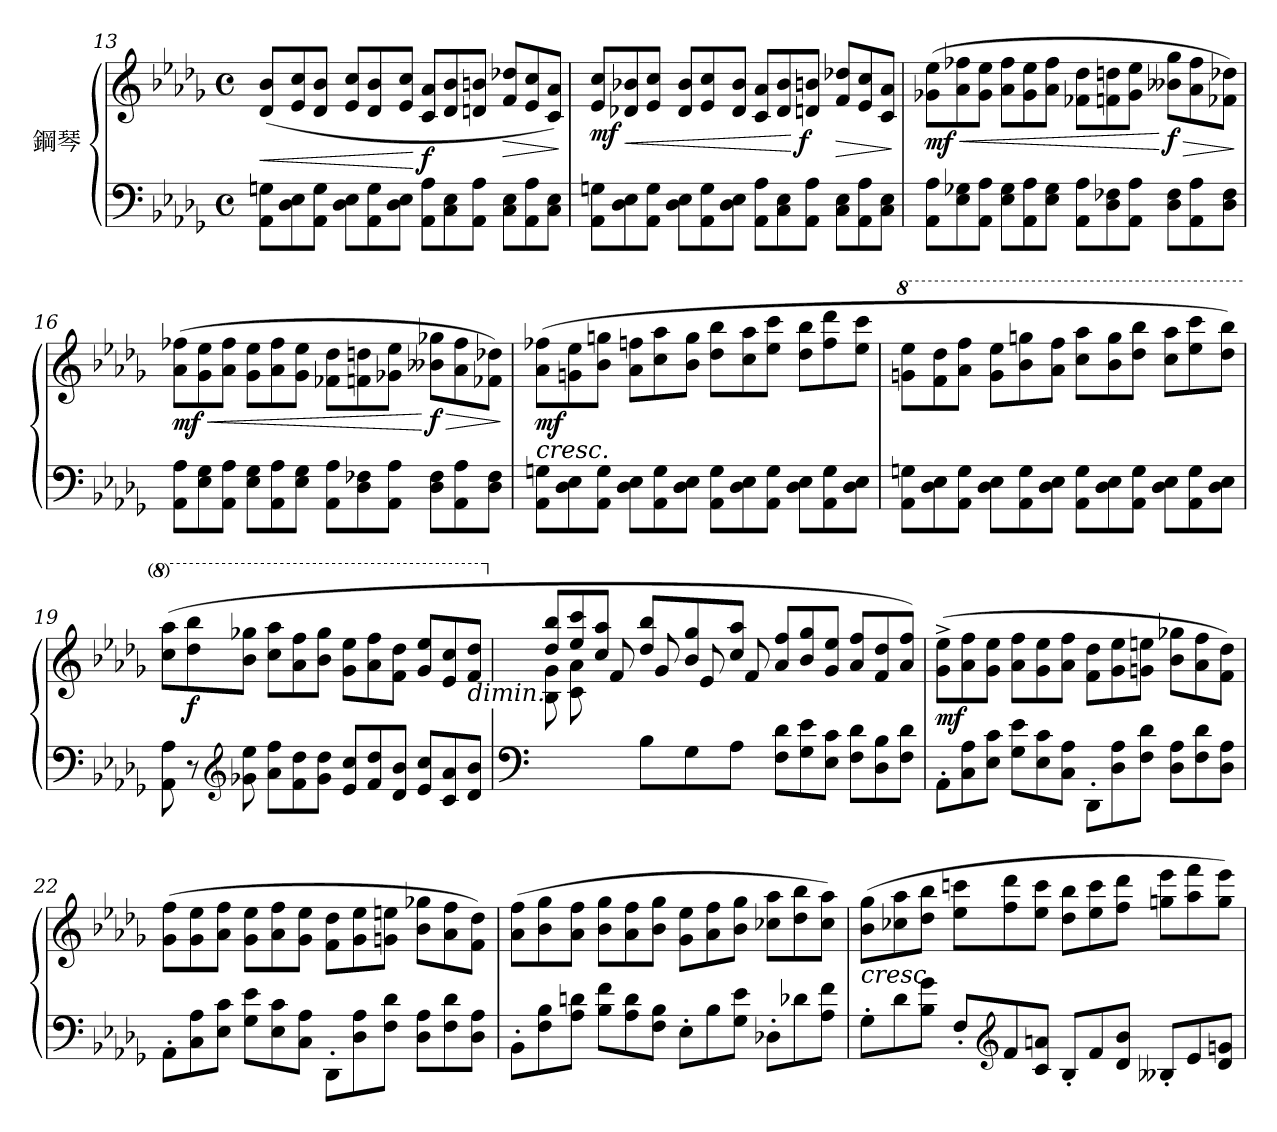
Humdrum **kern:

**kern	**kern	**dynam
*part1	*part1	*part1
*staff2	*staff1	*staff1/2
*I"鋼琴	*	*
!!LO:LB:g=z
*clefF4	*clefG2	*
*k[b-e-a-d-g-]	*k[b-e-a-d-g-]	*
*M4/4	*M4/4	*
*met(c)	*met(c)	*
*Xtuplet	*Xtuplet	*
=13	=13	=13
!	!	!LO:HP:b
12AA-\ 12Gn\L	(>12d-/ 12b-/L	<
12D-\ 12E-\	12e-/ 12cc/	.
12AA-\ 12G\J	12d-/ 12b-/J	.
12D-\ 12E-\L	12e-/ 12cc/L	.
12AA-\ 12G\	12d-/ 12b-/	.
12D-\ 12E-\J	12e-/ 12cc/J	.
!	!	!LO:DY:n=1:b
12AA-\ 12A-\L	12c/ 12a-/L	[ f
12C\ 12E-\	12d-/ 12b-/	.
12AA-\ 12A-\J	12dn/ 12bn/J	.
!	!	!LO:HP:b
12C\ 12E-\L	12f/ 12dd-X/L	>
12AA-\ 12A-\	12e-/ 12cc/	.
12C\ 12E-\J	12c/ 12a-/J)	.
.	.	]
=14	=14	=14
!	!	!LO:HP:b
!	!	!LO:DY:n=1:b
12AA-\ 12Gn\L	12e-/ 12cc/L	< mf
12D-\ 12E-\	12d-X/ 12b-X/	.
12AA-\ 12G\J	12e-/ 12cc/J	.
12D-\ 12E-\L	12d-/ 12b-/L	.
12AA-\ 12G\	12e-/ 12cc/	.
12D-\ 12E-\J	12d-/ 12b-/J	.
12AA-\ 12A-\L	12c/ 12a-/L	.
12C\ 12E-\	12d-/ 12b-/	.
!	!	!LO:DY:n=2:b
12AA-\ 12A-\J	12dn/ 12bn/J	[ f
!	!	!LO:HP:b
12C\ 12E-\L	12f/ 12dd-X/L	>
12AA-\ 12A-\	12e-/ 12cc/	.
12C\ 12E-\J	12c/ 12a-/J	.
.	.	]
!!LO:PB:g=z
=15	=15	=15
!	!	!LO:HP:b
!	!	!LO:DY:n=1:b
12AA-\ 12A-\L	(>12g-X\ 12ee-\L	< mf
12E-\ 12G-X\	12a-\ 12ff-X\	.
12AA-\ 12A-\J	12g-\ 12ee-\J	.
12E-\ 12G-\L	12a-\ 12ff-\L	.
12AA-\ 12A-\	12g-\ 12ee-\	.
12E-\ 12G-\J	12a-\ 12ff-\J	.
12AA-\ 12A-\L	12f-X\ 12dd-\L	.
12D-\ 12F-X\	12fn\ 12ddn\	.
12AA-\ 12A-\J	12g-\ 12ee-\J	.
!	!	!LO:HP:n=1:b
!	!	!LO:DY:n=2:b
12D-\ 12F-\L	12b--X\ 12gg-\L	[ > f
12AA-\ 12A-\	12a-\ 12ff-\	.
12D-\ 12F-\J	12f-X\ 12dd-X\J)	.
.	.	]
=16	=16	=16
!	!	!LO:HP:b
!	!	!LO:DY:n=1:b
12AA-\ 12A-\L	(>12a-\ 12ff-X\L	< mf
12E-\ 12G-\	12g-\ 12ee-\	.
12AA-\ 12A-\J	12a-\ 12ff-\J	.
12E-\ 12G-\L	12g-\ 12ee-\L	.
12AA-\ 12A-\	12a-\ 12ff-\	.
12E-\ 12G-\J	12g-\ 12ee-\J	.
12AA-\ 12A-\L	12f-X\ 12dd-\L	.
12D-\ 12F-X\	12fn\ 12ddn\	.
12AA-\ 12A-\J	12g-X\ 12ee-\J	.
!	!	!LO:HP:n=1:b
!	!	!LO:DY:n=2:b
12D-\ 12F-\L	12b--X\ 12gg-X\L	[ > f
12AA-\ 12A-\	12a-\ 12ff-\	.
12D-\ 12F-\J	12f-X\ 12dd-X\J)	.
.	.	]
!!LO:LB:g=z
=17	=17	=17
!	!LO:TX:b:i:t=cresc.	!
!	!	!LO:DY:b
12AA-\ 12Gn\L	(>12a-\ 12ff-X\L	mf
12D-\ 12E-\	12gn\ 12ee-\	.
12AA-\ 12G\J	12b-\ 12ggn\J	.
12D-\ 12E-\L	12a-\ 12ffn\L	.
12AA-\ 12G\	12cc\ 12aa-\	.
12D-\ 12E-\J	12b-\ 12gg\J	.
12AA-\ 12G\L	12dd-\ 12bb-\L	.
12D-\ 12E-\	12cc\ 12aa-\	.
12AA-\ 12G\J	12ee-\ 12ccc\J	.
12D-\ 12E-\L	12dd-\ 12bb-\L	.
12AA-\ 12G\	12ff\ 12ddd-\	.
12D-\ 12E-\J	12ee-\ 12ccc\J	.
=18	=18	=18
*	*8va	*
12AA-\ 12Gn\L	12ggn\ 12eee-\L	.
12D-\ 12E-\	12ff\ 12ddd-\	.
12AA-\ 12G\J	12aa-\ 12fff\J	.
12D-\ 12E-\L	12gg\ 12eee-\L	.
12AA-\ 12G\	12bb-\ 12gggn\	.
12D-\ 12E-\J	12aa-\ 12fff\J	.
12AA-\ 12G\L	12ccc\ 12aaa-\L	.
12D-\ 12E-\	12bb-\ 12ggg\	.
12AA-\ 12G\J	12ddd-\ 12bbb-\J	.
12D-\ 12E-\L	12ccc\ 12aaa-\L	.
12AA-\ 12G\	12eee-\ 12cccc\	.
12D-\ 12E-\J	12ddd-\ 12bbb-\J)	.
!!LO:LB:g=z
=19	=19	=19
12AA-\ 12A-\	(>12ccc\ 12aaa-\L	.
!	!	!LO:DY:b
12r	12ddd-\ 12bbb-\	f
*clefG2	*	*
12g-X\ 12ee-\	12bb-\ 12ggg-X\J	.
12a-\ 12ff\L	12ccc\ 12aaa-\L	.
12f\ 12dd-\	12aa-\ 12fff\	.
12g-\ 12dd-\J	12bb-\ 12ggg-\J	.
12e-/ 12cc/L	12gg-\ 12eee-\L	.
12f/ 12dd-/	12aa-\ 12fff\	.
12d-/ 12b-/J	12ff\ 12ddd-\J	.
12e-/ 12cc/L	12gg-/ 12eee-/L	.
12c/ 12a-/	12ee-/ 12ccc/	.
!	!LO:TX:b:i:t=dimin.	!
12d-/ 12b-/J	12ff/ 12ddd-/J	.
=20	=20	=20
*clefF4	*	*
*^	*	*
*	*	*X8va	*
*	*	*^	*
*	*	*	*^	*
6ryy	12ryy	12dd-/ 12bb-/L	12B-\ 12g-\L	6ryy	.
.	12ryy	12ee-/ 12ccc/	12c\ 12a-\	.	.
12A-\J	6%5ryy	12cc/ 12aa-/J	6%5ryy	12f	.
12B-\L	.	12dd-/ 12bb-/L	.	12g-	.
12G-\	.	12b-/ 12gg-/	.	12e-	.
12A-\J	.	12cc/ 12aa-/J	.	12f	.
12F\ 12d-\L	.	12a-/ 12ff/L	.	2ryy	.
12G-\ 12e-\	.	12b-/ 12gg-/	.	.	.
12E-\ 12c\J	.	12g-/ 12ee-/J	.	.	.
12F\ 12d-\L	.	12a-/ 12ff/L	.	.	.
12D-\ 12B-\	.	12f/ 12dd-/	.	.	.
12F\ 12d-\J	.	12a-/ 12ff/J)	.	.	.
*v	*v	*	*	*	*
*	*v	*v	*v	*
!!LO:LB:g=z
=21	=21	=21
!	!	!LO:DY:b
12AA-'\L	(>12g-\^ 12ee-\^L	mf
12C\ 12A-\	12a-\ 12ff\	.
12E-\ 12c\J	12g-\ 12ee-\J	.
12G-\ 12e-\L	12a-\ 12ff\L	.
12E-\ 12c\	12g-\ 12ee-\	.
12C\ 12A-\J	12a-\ 12ff\J	.
12DD-'\L	12f\ 12dd-\L	.
12D-\ 12A-\	12g-\ 12ee-\	.
12F\ 12d-\J	12gn\ 12een\J	.
12D-\ 12A-\L	12b-\ 12gg-X\L	.
12F\ 12d-\	12a-\ 12ff\	.
12D-\ 12A-\J	12f\ 12dd-\J)	.
=22	=22	=22
12AA-'\L	(>12g-\ 12ff\L	.
12C\ 12A-\	12g-\ 12ee-\	.
12E-\ 12c\J	12a-\ 12ff\J	.
12G-\ 12e-\L	12g-\ 12ee-\L	.
12E-\ 12c\	12a-\ 12ff\	.
12C\ 12A-\J	12g-\ 12ee-\J	.
12DD-'\L	12f\ 12dd-\L	.
12D-\ 12A-\	12g-\ 12ee-\	.
12F\ 12d-\J	12gn\ 12een\J	.
12D-\ 12A-\L	12b-\ 12gg-X\L	.
12F\ 12d-\	12a-\ 12ff\	.
12D-\ 12A-\J	12f\ 12dd-\J)	.
!!LO:LB:g=z
=23	=23	=23
12BB-'\L	(>12a-\ 12ff\L	.
12F\ 12B-\	12b-\ 12gg-\	.
12A-\ 12dn\J	12a-\ 12ff\J	.
12B-\ 12f\L	12b-\ 12gg-\L	.
12A-\ 12d\	12a-\ 12ff\	.
12F\ 12B-\J	12b-\ 12gg-\J	.
12E-'\L	12g-\ 12ee-\L	.
12B-\	12a-\ 12ff\	.
12G-\ 12e-\J	12b-\ 12gg-\J	.
12D-X'\L	12cc-X\ 12aa-\L	.
12d-X\	12dd-\ 12bb-\	.
12A-\ 12f\J	12cc-\ 12aa-\J)	.
=24	=24	=24
!	!LO:TX:b:i:t=cresc.	!
12G-'\L	(>12b-\ 12gg-\L	.
12d-\	12cc-X\ 12aa-\	.
12B-\ 12g-\J	12dd-\ 12bb-\J	.
12F'/L	12ee-\ 12cccn\L	.
*clefG2	*	*
12f/	12ff\ 12ddd-\	.
12c/ 12an/J	12ee-\ 12ccc\J	.
12B-'/L	12dd-\ 12bb-\L	.
12f/	12ee-\ 12ccc\	.
12d-/ 12b-/J	12ff\ 12ddd-\J	.
12B--X'/L	12ggn\ 12eee-\L	.
12e-/	12aa-\ 12fff\	.
12d-/ 12gn/J	12gg\ 12eee-\J)	.
=	=	=
*-	*-	*-
